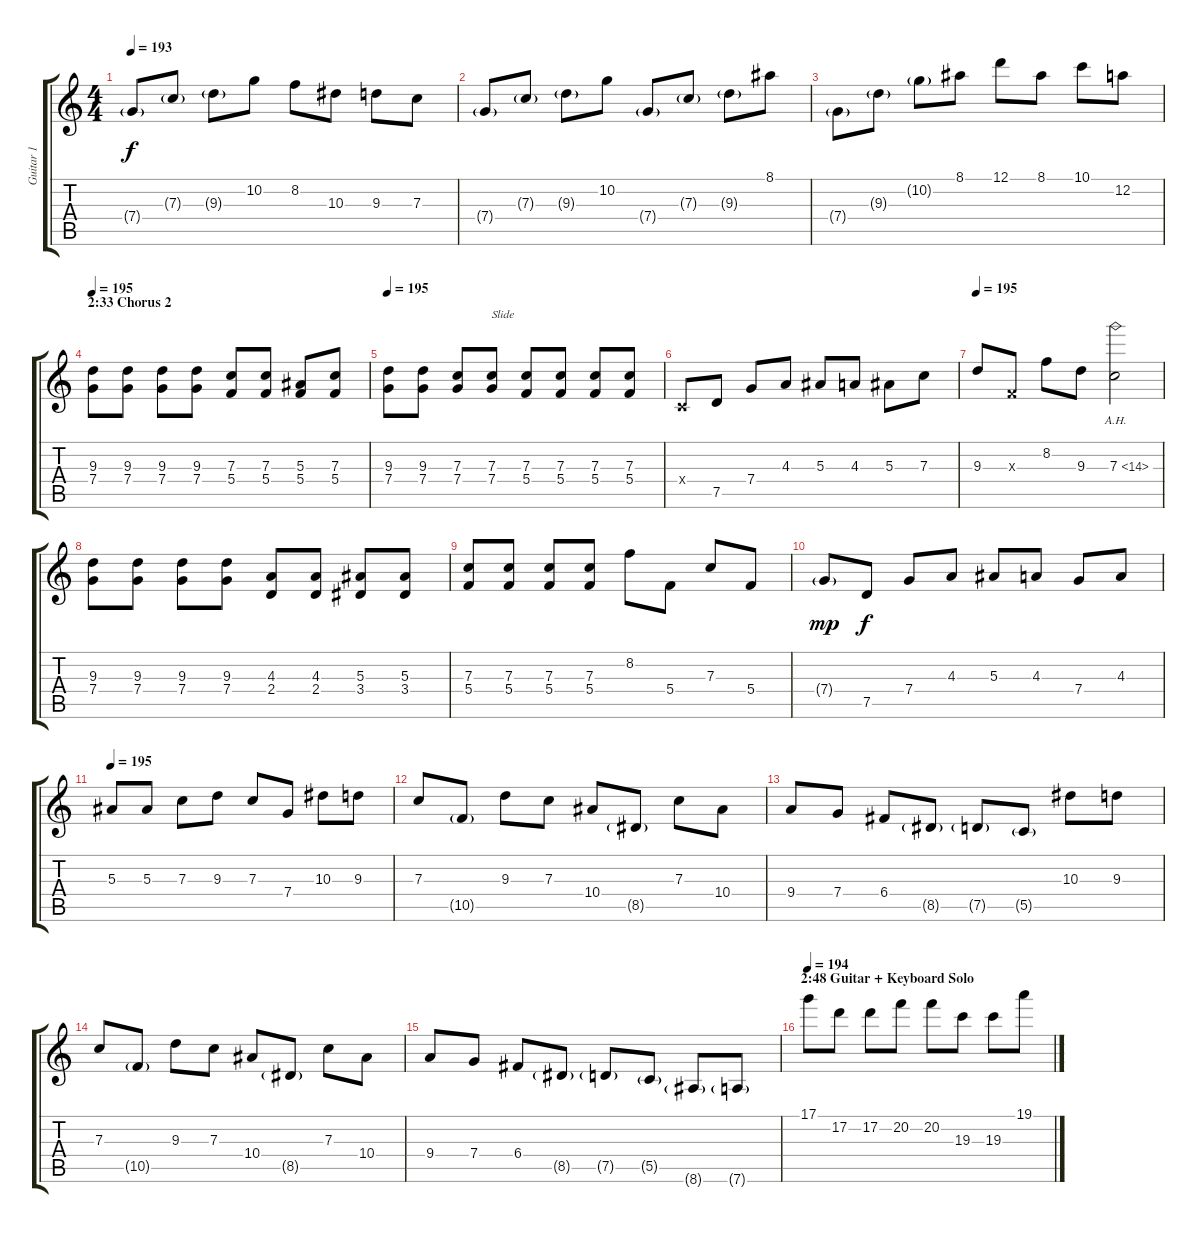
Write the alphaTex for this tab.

\track ("Guitar 1" "Guitar 1") {instrument distortionguitar}
\staff {score tabs}
\tuning (D4 A3 F3 C3 G2 D2) {hide}
\ts (4 4)
\tempo 193
\clef g2
\ks c
7.4{g}.8{dy f} 7.3{g}.8 9.3{g}.8 10.2.8 8.2.8 10.3.8 9.3.8 7.3.8 |
7.4{g}.8 7.3{g}.8 9.3{g}.8 10.2.8 7.4{g}.8 7.3{g}.8 9.3{g}.8 8.1.8 |
7.4{g}.8 9.3{g}.8 10.2{g}.8 8.1.8 12.1.8 8.1.8 10.1.8 12.2.8 |
\section ("" "2:33 Chorus 2")
\tempo 194
\tempo 195
(9.3 7.4).8 (9.3 7.4).8 (9.3 7.4).8 (9.3 7.4).8 (7.3 5.4).8 (7.3 5.4).8 (5.3 5.4).8 (7.3 5.4).8 |
\tempo 195
(9.3 7.4).8 (9.3 7.4).8 (7.3 7.4).8 (7.3 7.4).8{txt "Slide"} (7.3 5.4).8 (7.3 5.4).8 (7.3 5.4).8 (7.3 5.4).8 |
0.4{x}.8 7.5.8 7.4.8 4.3.8 5.3.8 4.3.8 5.3.8 7.3.8 |
\tempo 195
9.3.8 0.3{x}.8 8.2.8 9.3.8 7.3{ah 7}.2 |
(9.3 7.4).8 (9.3 7.4).8 (9.3 7.4).8 (9.3 7.4).8 (4.3 2.4).8 (4.3 2.4).8 (5.3 3.4).8 (5.3 3.4).8 |
(7.3 5.4).8 (7.3 5.4).8 (7.3 5.4).8 (7.3 5.4).8 8.2.8 5.4.8 7.3.8 5.4.8 |
7.4{g}.8{dy mp} 7.5.8{dy f} 7.4.8 4.3.8 5.3.8 4.3.8 7.4.8 4.3.8 |
\tempo 195
5.3.8 5.3.8 7.3.8 9.3.8 7.3.8 7.4.8 10.3.8 9.3.8 |
7.3.8 10.5{g}.8 9.3.8 7.3.8 10.4.8 8.5{g}.8 7.3.8 10.4.8 |
9.4.8 7.4.8 6.4.8 8.5{g}.8 7.5{g}.8 5.5{g}.8 10.3.8 9.3.8 |
7.3.8 10.5{g}.8 9.3.8 7.3.8 10.4.8 8.5{g}.8 7.3.8 10.4.8 |
9.4.8 7.4.8 6.4.8 8.5{g}.8 7.5{g}.8 5.5{g}.8 8.6{g}.8 7.6{g}.8 |
\section ("" "2:48 Guitar + Keyboard Solo")
\tempo 194
17.1.8{volume 16} 17.2.8 17.2.8 20.2.8 20.2.8 19.3.8 19.3.8 19.1.8
